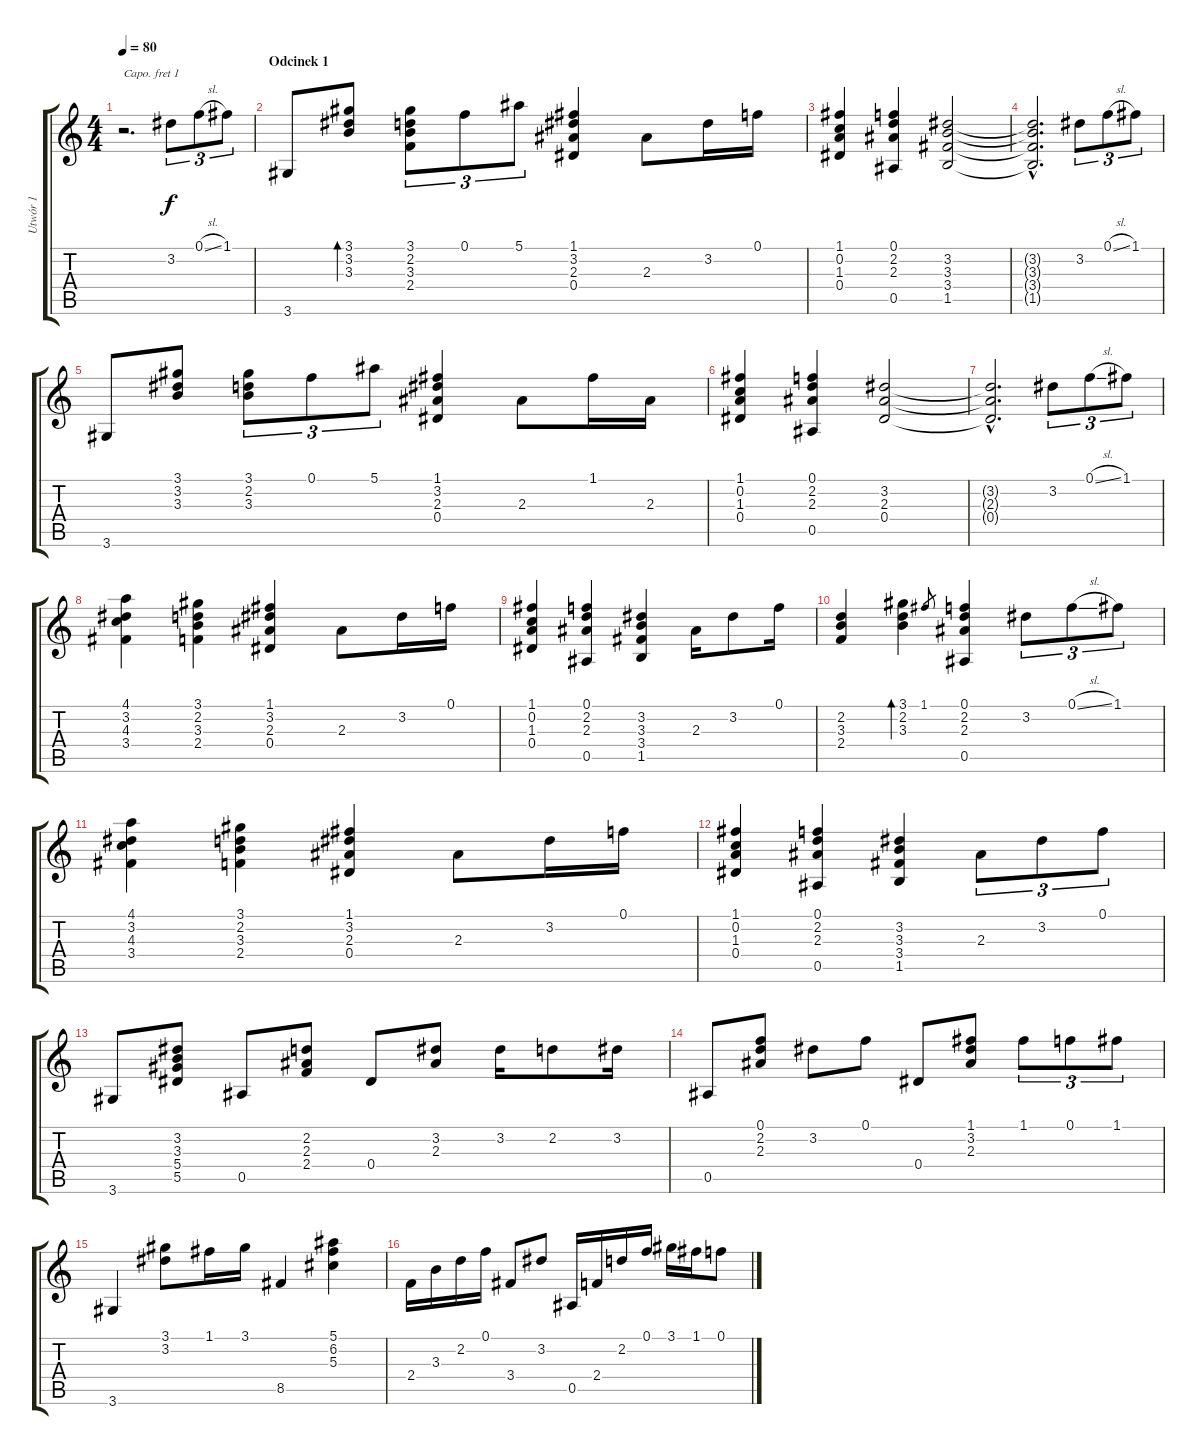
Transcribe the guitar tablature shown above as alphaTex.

\track ("Utwór 1" "Utwór 1") {instrument acousticguitarnylon}
\staff {score tabs}
\capo 1
\tuning (E4 B3 G3 D3 A2 E2) {hide}
\ts (4 4)
\tempo 80
\clef g2
\ks c
r.2{d dy f instrument acousticguitarnylon} 3.2.8{tu (3 2)} 0.1{sl}.8{tu (3 2)} 1.1.8{tu (3 2)} |
\section ("" "Odcinek 1")
3.6.8 (3.1 3.2 3.3).8{bd 480} (3.1 2.2 3.3 2.4).8{tu (3 2)} 0.1.8{tu (3 2)} 5.1.8{tu (3 2)} (1.1 3.2 2.3 0.4).4 2.3.8 3.2.16 0.1.16 |
(1.1 0.2 1.3 0.4).4 (0.1 2.2 2.3 0.5).4 (3.2 3.3 3.4 1.5).2 |
(3.2{hac t} 3.3{hac t} 3.4{hac t} 1.5{hac t}).2{d} 3.2.8{tu (3 2)} 0.1{sl}.8{tu (3 2)} 1.1.8{tu (3 2)} |
3.6.8 (3.1 3.2 3.3).8 (3.1 2.2 3.3).8{tu (3 2)} 0.1.8{tu (3 2)} 5.1.8{tu (3 2)} (1.1 3.2 2.3 0.4).4 2.3.8 1.1.16 2.3.16 |
(1.1 0.2 1.3 0.4).4 (0.1 2.2 2.3 0.5).4 (3.2 2.3 0.4).2 |
(3.2{hac t} 2.3{hac t} 0.4{hac t}).2{d} 3.2.8{tu (3 2)} 0.1{sl}.8{tu (3 2)} 1.1.8{tu (3 2)} |
(4.1 3.2 4.3 3.4).4 (3.1 2.2 3.3 2.4).4 (1.1 3.2 2.3 0.4).4 2.3.8 3.2.16 0.1.16 |
(1.1 0.2 1.3 0.4).4 (0.1 2.2 2.3 0.5).4 (3.2 3.3 3.4 1.5).4 2.3.16 3.2.8 0.1.16 |
(2.2 3.3 2.4).4 (3.1 2.2 3.3).4{bd 480} 1.1.8{gr} (0.1 2.2 2.3 0.5).4 3.2.8{tu (3 2)} 0.1{sl}.8{tu (3 2)} 1.1.8{tu (3 2)} |
(4.1 3.2 4.3 3.4).4 (3.1 2.2 3.3 2.4).4 (1.1 3.2 2.3 0.4).4 2.3.8 3.2.16 0.1.16 |
(1.1 0.2 1.3 0.4).4 (0.1 2.2 2.3 0.5).4 (3.2 3.3 3.4 1.5).4 2.3.8{tu (3 2)} 3.2.8{tu (3 2)} 0.1.8{tu (3 2)} |
3.6.8 (3.2 3.3 5.4 5.5).8 0.5.8 (2.2 2.3 2.4).8 0.4.8 (3.2 2.3).8 3.2.16 2.2.8 3.2.16 |
0.5.8 (0.1 2.2 2.3).8 3.2.8 0.1.8 0.4.8 (1.1 3.2 2.3).8 1.1.8{tu (3 2)} 0.1.8{tu (3 2)} 1.1.8{tu (3 2)} |
3.6.4 (3.1 3.2).8 1.1.16 3.1.16 8.5.4 (5.1 6.2 5.3).4 |
2.4.16 3.3.16 2.2.16 0.1.16 3.4.8 3.2.8 0.5.16 2.4.16 2.2.16 0.1.16 3.1.16 1.1.16 0.1.8
